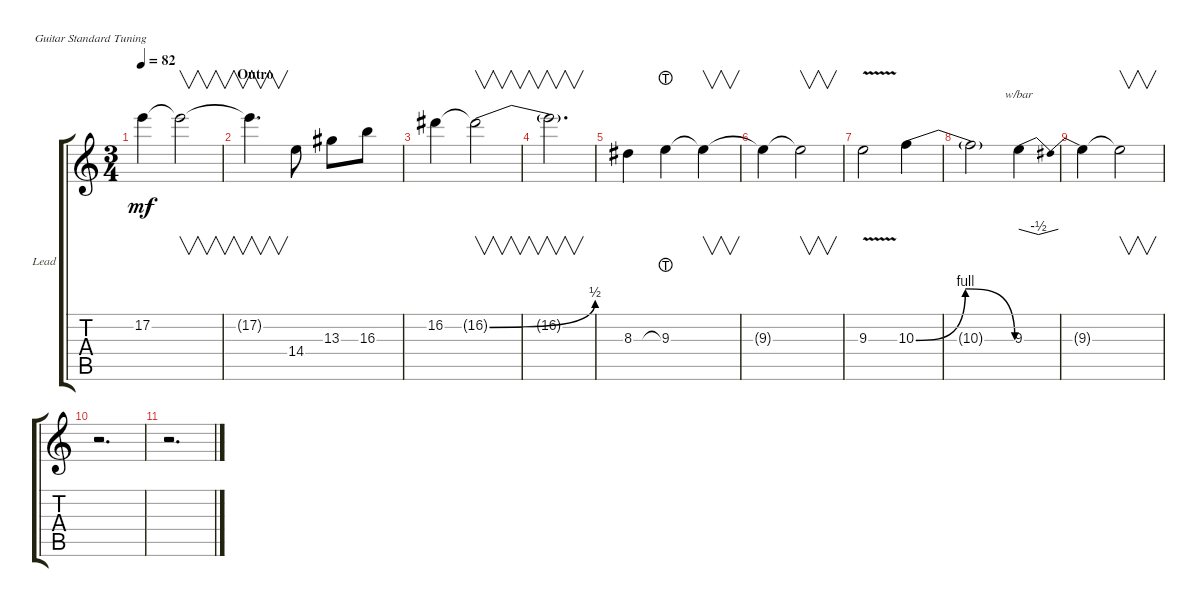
\defaultSystemsLayout 4
\bracketExtendMode groupsimilarinstruments
\firstSystemTrackNameOrientation horizontal
\otherSystemsTrackNameOrientation horizontal
\track ("Lead Guitar" "Lead") {instrument acousticguitarsteel}
\staff {score tabs}
\tuning (E4 B3 G3 D3 A2 E2)
\ts (3 4)
\tempo 82
\clef g2
\scale
0.0868455
\ks c
17.2.4{dy mf} 17.2{t}.2{v} |
\section ("" "Outro")
17.2{t}.4{v d} 14.4.8 13.3.8 16.3.8 |
16.2.4 16.2{be (bend 0 0 8.4 2) t}.2{v} |
16.2{t}.2{v d} |
8.3.4 9.3{lht}.4 9.3{t}.4{v} |
9.3{t}.4 9.3{t}.2{v} |
9.3{v}.2 10.3{be (bendrelease 0 0 8.4 4 16.2 4 30 0)}.4 |
10.3{t}.2 9.3.4{tbe (dip default 0 0 40.199999999999996 -2 51.6 -2 59.4 0)} |
9.3{t}.4 9.3{t}.2{v} |
r.2{d} |
r.2{d}
